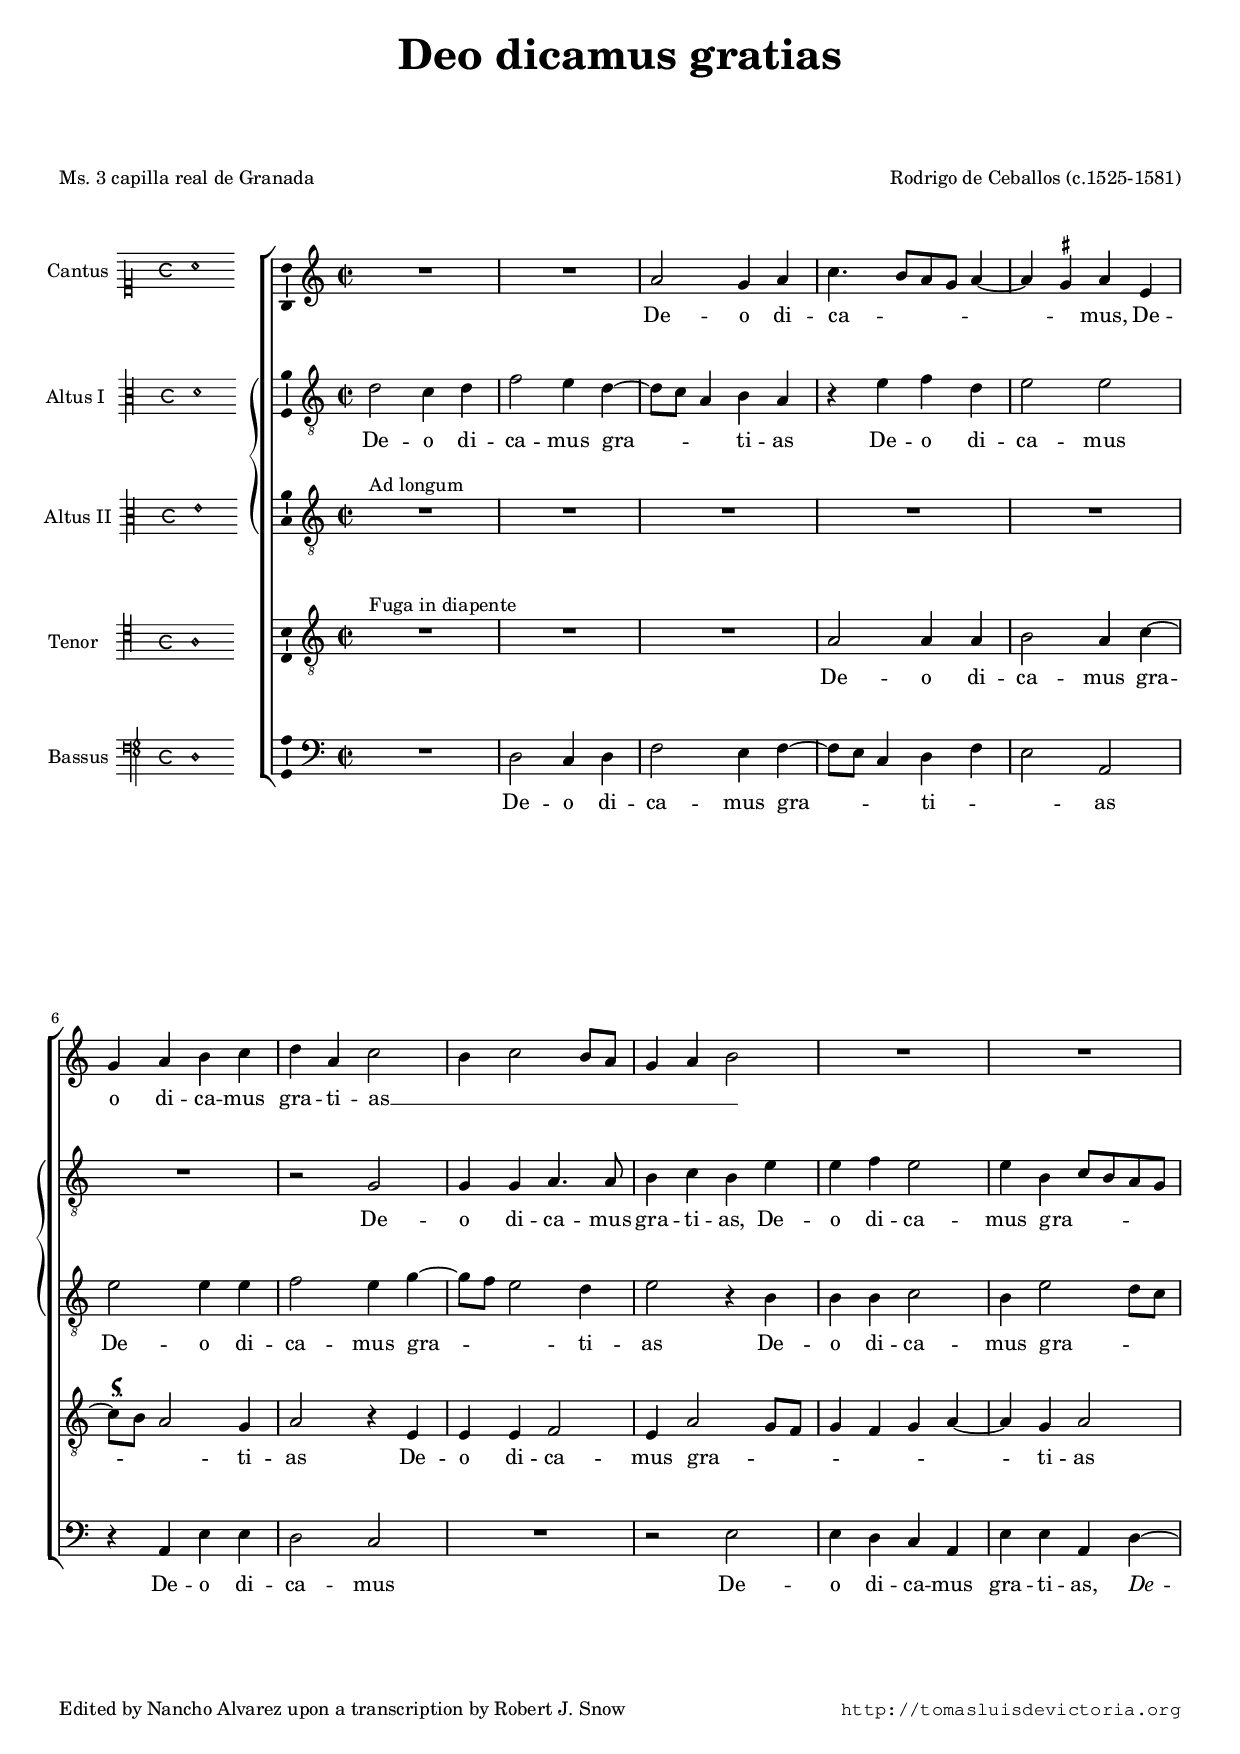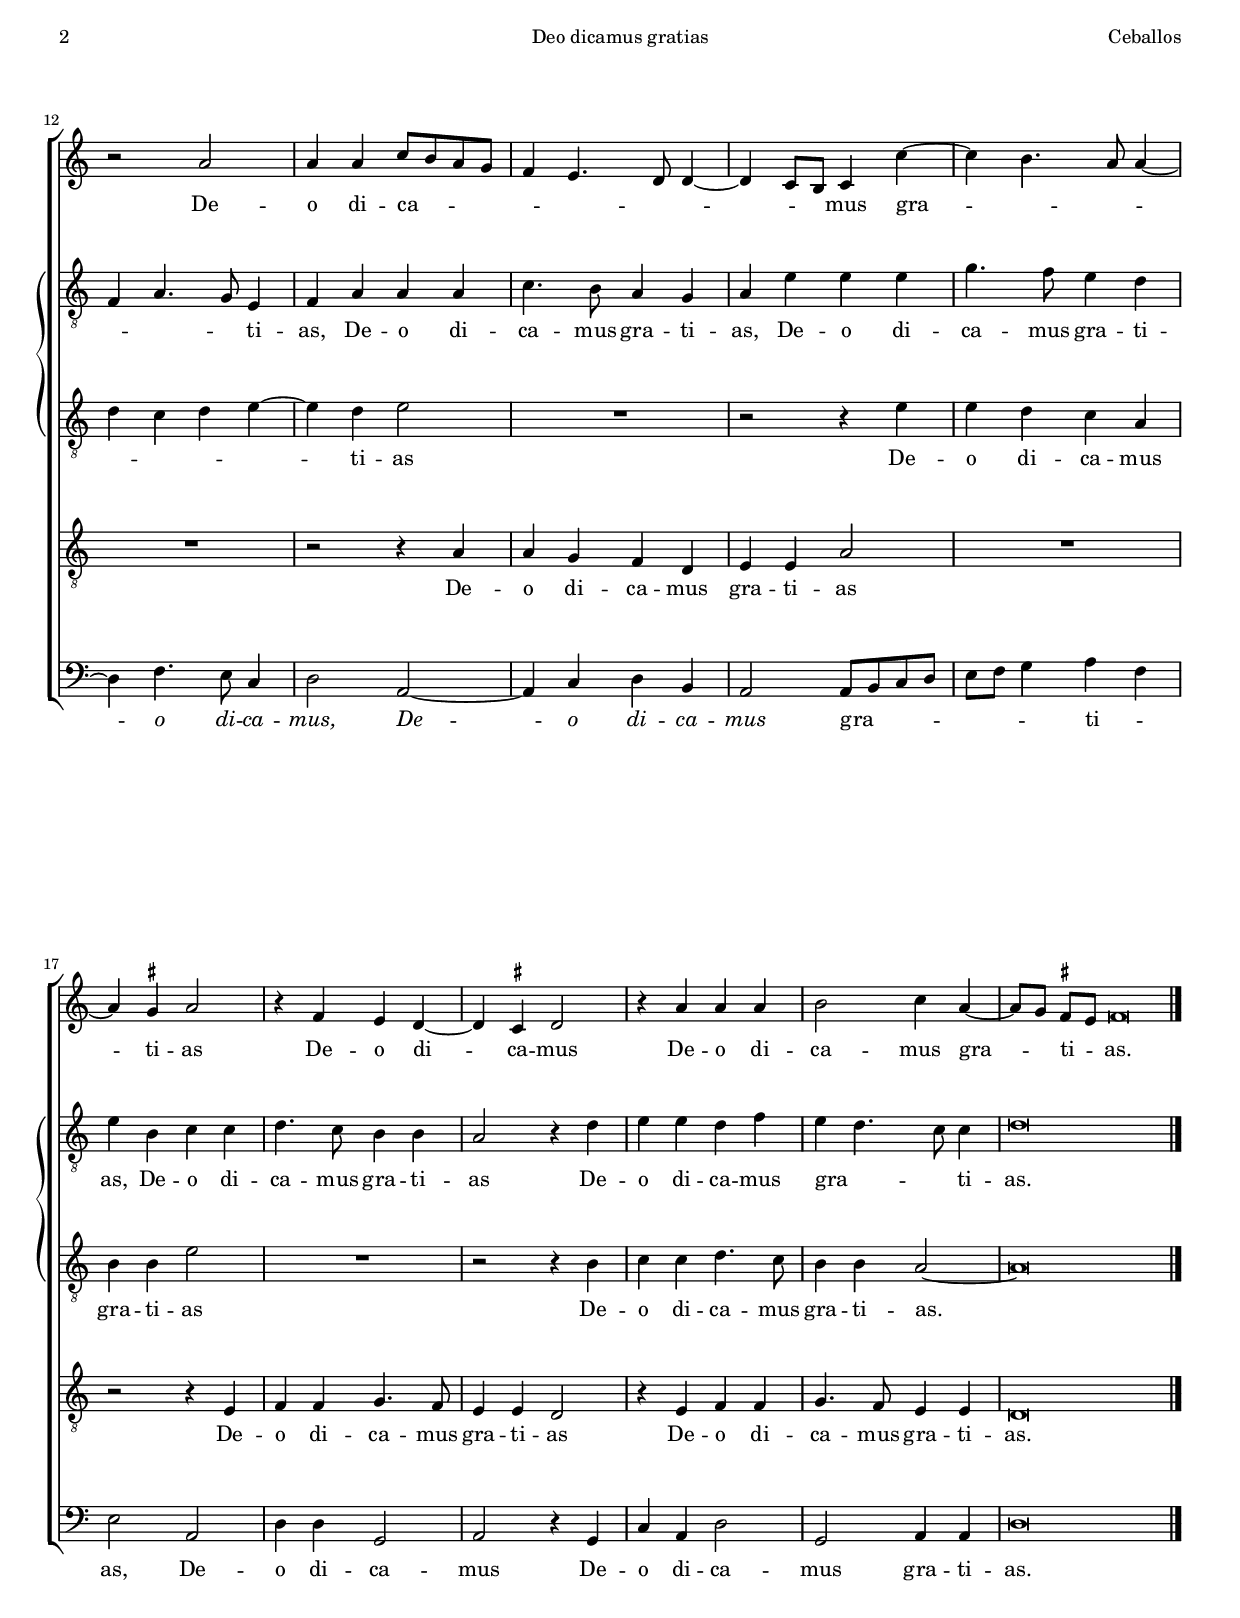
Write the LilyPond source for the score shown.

\version "2.18.0"

#(set-default-paper-size "a4")
#(set-global-staff-size 16.4)
#(ly:set-option 'point-and-click #f)
%mobile -s14.5 -i3.3

italicas=\override LyricText.font-shape = #'italic
rectas=\override LyricText.font-shape = #'upright
ss=\once \set suggestAccidentals = ##t
incipitwidth = 20
mtempo={\tempo 4 = 100}
mtempob={\tempo 4 = 50}
mt=#(define-music-function (parser location offset) (number?) ; move lyric text
      #{ \once \override LyricText.X-offset = -$offset #})

htitle="Deo dicamus gratias"
hcomposer="Ceballos"

\header {
	title=\markup{\fontsize #3 "Deo dicamus gratias"}
	%subtitle=""
	subsubtitle=\markup{\null \vspace #3 }
	composer="Rodrigo de Ceballos (c.1525-1581)"
        pdfauthor=\composer
	%opus="(-)"
	poet=\markup{"Ms. 3 capilla real de Granada"}
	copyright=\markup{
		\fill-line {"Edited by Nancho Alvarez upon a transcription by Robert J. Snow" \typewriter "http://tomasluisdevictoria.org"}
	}
%	tagline=""
}

global={\key c \major \time 2/2 \skip 1*22
	%\override Score.TimeSignature.break-visibility = #'#(#f #t #t)
	\bar "|."
}


cantus=\relative c''{
	R1*2
	a2 g4 a
	c4. b8[ a g] a4 ~
	a \ss gis a e
	g a b c
	d a c2 
	b4 c2 b8 a
	g4 a b2
	R1*2
	r2 a
	a4 a c8 b a g
	f4 e4. d8 d4 ~
	d c8 b c4 c' ~
	c4 b4. a8 a4 ~
	a \ss gis4 a2
	r4 f e d ~
	d \ss cis d2
	r4 a' a a
	b2 c4 a ~
	a8[ g] \ss fis[ e] \mtempob fis\breve*1/4
}

altus=\relative c'{
	d2 c4 d
	f2 e4 d ~
	d8 c a4 b a
	r4 e' f d
	e2 e
	R1
	r2 g,
	g4 g a4. a8
	b4 c b e
	e4 f e2
	e4 b c8 b a g
	f4 a4. g8 e4
	f4 a a a
	c4. b8 a4 g % Snow \ss gis4
	a4 e' e e
	g4. f8 e4 d
	e4 b c c
	d4. c8 b4 b
	a2 r4 d
	e e d f
	e4 d4. c8 c4
	d\breve*1/2
}

altusdos=\relative c'{
	s4*0^\markup{"Ad longum"}
	R1*5
	e2 e4 e
	f2 e4 g ~
	g8 f e2 d4
	e2 r4 b
	b4 b c2
	b4 e2 d8 c
	d4 c d e ~
	e d e2
	R1
	r2 r4 e
	e4 d c a
	b b e2
	R1
	r2 r4 b
	c c d4. c8 
	b4 b a2 ~
	a\breve*1/2
}

tenor=\relative c'{
	s4*0^\markup{"Fuga in diapente"}
	R1*3
	a2 a4 a
	b2 a4 c ~
	\once \override TextScript.X-offset = #1
	s4*0^\markup{\smaller \musicglyph #"scripts.usignumcongruentiae"}
	c8 b a2 g4
	a2 r4 e
	e e f2
	e4 a2 g8 f
	g4 f g a ~
	a g a2 % Snow \ss gis
	R1
	r2 r4 a
	a g f d
	e e a2
	R1
	r2 r4 e
	f f g4. f8
	e4 e d2
	r4 e f f
	g4. f8 e4 e
	d\breve*1/2
}

bassus=\relative c{
	R1
	d2 c4 d
	f2 e4 f ~
	f8 e c4 d f
	e2 a,
	r4 a e' e
	d2 c
	R1
	r2 e
	e4 d c a
	e' e a, d ~
	d f4. e8 c4
	d2 a ~
	a4 c d b
	a2 a8 b c d
	e8 f g4 a f
	e2 a,
	d4 d g,2
	a2 r4 g
	c a d2
	g, a4 a
	d\breve*1/2
}

textocantus=\lyricmode{
De -- o di -- ca -- _ _ _ _ _ mus,
De -- o di -- ca -- mus gra -- ti -- as __ _ _ _ _ _ _ _ 
De -- o di -- ca -- _ _ _ _ _ _ _ _ _ mus gra -- _ _ _ ti -- as
De -- o di -- ca -- mus
De -- o di -- ca -- mus gra -- _ ti -- _ as.
}

textoaltus=\lyricmode{
De -- o di -- ca -- mus gra -- _ _ ti -- as
De -- o di -- ca -- mus
De -- o di -- ca -- mus gra -- ti -- as,
De -- o di -- ca -- mus gra -- _ _ _ _ _ _ _ ti -- as,
De -- o di -- ca -- mus gra -- ti -- as,
De -- o di -- ca -- mus gra -- ti -- as,
De -- o di -- ca -- mus gra -- ti -- as
De -- o di -- ca -- mus gra -- _ _ ti -- as.
}

textoaltusdos=\lyricmode{
De -- o di -- ca -- mus gra -- _ _ ti -- as
De -- o di -- ca -- mus gra -- _ _ _ _ _ _ ti -- as
De -- o di -- ca -- mus gra -- ti -- as
De -- o di -- ca -- mus gra -- ti -- as.
}

textotenor=\lyricmode{
De -- o di -- ca -- mus \mt #.5 gra -- _ _ ti -- as
De -- o di -- ca -- mus gra -- _ _ _ _ _ _ ti -- as
De -- o di -- ca -- mus gra -- ti -- as
De -- o di -- ca -- mus gra -- ti -- as
De -- o di -- ca -- mus gra -- ti -- as.
}

textobassus=\lyricmode{
De -- o di -- ca -- mus gra -- _ _ ti -- _ _ as
De -- o di -- ca -- mus
De -- o di -- ca -- mus gra -- ti -- as,
\italicas
De -- o di -- ca -- mus,
De -- o di -- ca -- mus
\rectas
gra -- _ _ _ _ _ _ ti -- _ as,
De -- o di -- ca -- mus
De -- o di -- ca -- mus gra -- ti -- as.
}


incipitcantus=\markup{
	\score{
		{ 
		\set Staff.instrumentName="Cantus "
		\override NoteHead.style = #'neomensural
		\override Staff.TimeSignature.style = #'neomensural
		\cadenzaOn 
		\clef "petrucci-c1"
		\key c \major
		\time 4/4
                a'1
		} 

	\layout { line-width=\incipitwidth indent = 0 }
	}
}

incipitaltus=\markup{
	\score{
		{ 
		\set Staff.instrumentName="Altus I  "
		\override NoteHead.style = #'neomensural 
		\override Staff.TimeSignature.style = #'neomensural
		\cadenzaOn 
		\clef "petrucci-c3"
		\key c \major
		\time 4/4
               d'1
		} 
	\layout { line-width=\incipitwidth indent = 0 }
	}
}

incipitaltusdos=\markup{
	\score{
		{ 
		\set Staff.instrumentName="Altus II "
		\override NoteHead.style = #'neomensural 
		\override Staff.TimeSignature.style = #'neomensural
		\cadenzaOn 
		\clef "petrucci-c3"
		\key c \major
		\time 4/4
               e'1
		} 
	\layout { line-width=\incipitwidth indent = 0 }
	}
}


incipittenor=\markup{
	\score{
		{ 
		\set Staff.instrumentName="Tenor   "
		\override NoteHead.style = #'neomensural 
		\override Staff.TimeSignature.style = #'neomensural
		\cadenzaOn 
		\clef "petrucci-c4"
		\key c \major
		\time 4/4
                a1
		} 
	\layout { line-width=\incipitwidth indent=0 }
	}
}

incipitbassus=\markup{
	\score{
		{ 
		\set Staff.instrumentName="Bassus "
		\override NoteHead.style = #'neomensural
		\override Staff.TimeSignature.style = #'neomensural
		\cadenzaOn 
		\clef "petrucci-f4"
		\key c \major
		\time 4/4
                d1
		} 
	\layout { line-width=\incipitwidth indent = 0 }
	}
}

%\layout {
%       \context {\Voice
%               \remove Ligature_bracket_engraver
%               \consists Mensural_ligature_engraver
%       }
%       line-width=\incipitwidth
%       indent = 0
%}

\score {\transpose c' c'{
\new ChoirStaff<<

	\new Staff <<\global
	\new Voice="v1" {
		\set Staff.instrumentName=\incipitcantus
		\clef "treble"
		\cantus }
	\new Lyrics \lyricsto "v1" {\textocantus }
	>>
\new StaffGroup 
	\with {systemStartDelimiter = #'SystemStartBrace }
	<<
	\override Score.BarLine.allow-span-bar=##f
	\new Staff <<\global
	\new Voice="v2" {
		\set Staff.instrumentName=\incipitaltus
		\clef "G_8"
		\altus }
	\new Lyrics \lyricsto "v2" {\textoaltus }
	>>
	
	\new Staff <<\global
	\new Voice="v5" {
		\set Staff.instrumentName=\incipitaltusdos
		\clef "G_8"
		\altusdos }
	\new Lyrics \lyricsto "v5" {\textoaltusdos }
	>>
	>>
	\new Staff <<\global
	\new Voice="v3" {
		\set Staff.instrumentName=\incipittenor
		\clef "G_8"
		\tenor }
	\new Lyrics \lyricsto "v3" {\textotenor }
	>>

	\new Staff <<\global
	\new Voice="v4" {
		\set Staff.instrumentName=\incipitbassus
		\clef "bass"
		\bassus }
	\new Lyrics \lyricsto "v4" {\textobassus }
	>>
	
>>

	} % transpose

\layout{ 
	\context {\Lyrics 
		\override VerticalAxisGroup.staff-affinity = #UP
		\override VerticalAxisGroup.nonstaff-relatedstaff-spacing =
			#'((basic-distance . 0) (minimum-distance . 0) (padding . 1))
		\override LyricText.font-size = #1.2
		\override LyricHyphen.minimum-distance = #0.5
	}
	\context {\Score 
		tempoHideNote = ##t
		\override BarNumber.padding = #2 
	}
	\context {\Voice 
		%melismaBusyProperties = #'()
		%autoBeaming = ##f
	}
	\context {\Staff 
                %\RemoveEmptyStaves
                %\override VerticalAxisGroup.remove-first = ##t
		\override VerticalAxisGroup.staff-staff-spacing =
			#'((basic-distance . 8) (minimum-distance . 0) (padding . 1))
		\consists Ambitus_engraver 
		\override LigatureBracket.padding = #1
	}
}

%\midi { \mtempo }

}


\paper{
	evenHeaderMarkup=\markup  \fill-line { \fromproperty #'page:page-number-string \htitle \hcomposer }
	oddHeaderMarkup= \markup  \fill-line { \on-the-fly #not-first-page \hcomposer \on-the-fly #not-first-page \htitle \on-the-fly #not-first-page \fromproperty #'page:page-number-string }
	%system-count=20
	%page-count = 8
	ragged-last-bottom = ##f
	indent=3.6\cm
	system-system-spacing =
	#'((basic-distance . 20) (minimum-distance . 0) (padding . 5))
	top-system-spacing = % header
	#'((basic-distance . 8) (minimum-distance . 0) (padding . 0))
	last-bottom-spacing = % footer
	#'((basic-distance . 12) (minimum-distance . 0) (padding . 0))
	markup-system-spacing.padding = #0.5
}
